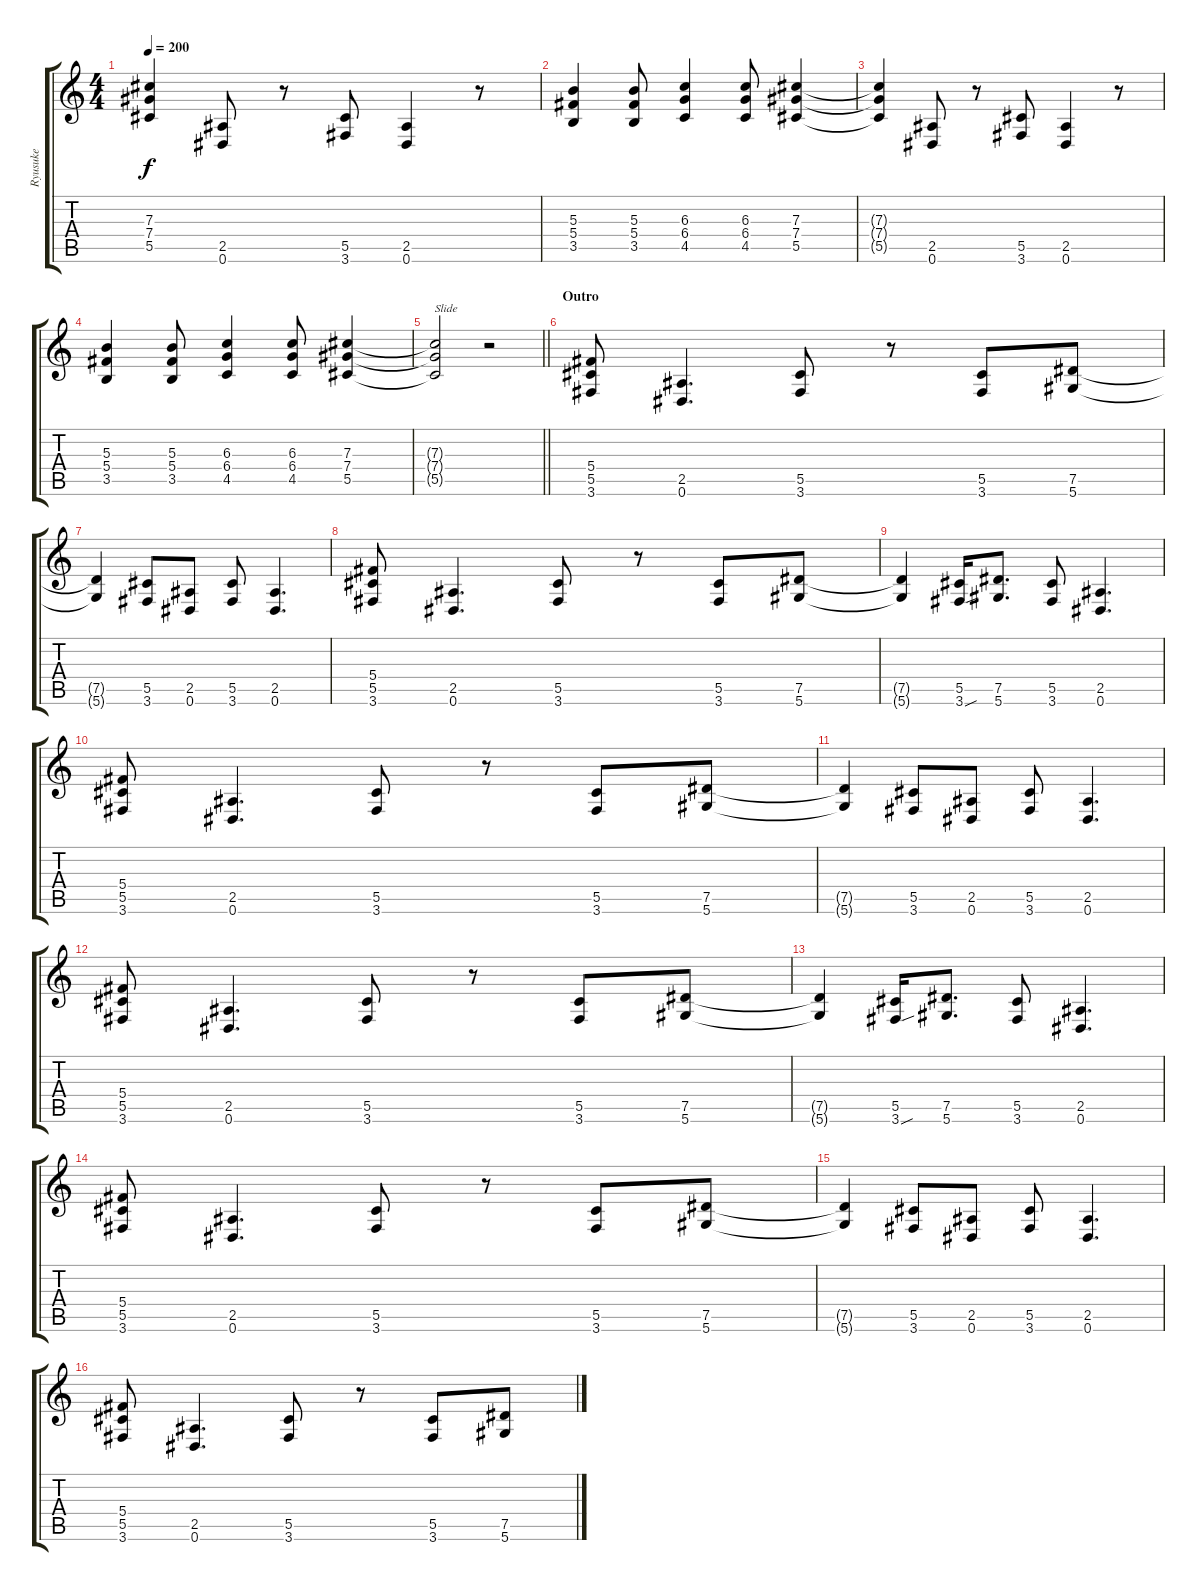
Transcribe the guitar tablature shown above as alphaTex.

\track ("Ryusuke" "Ryusuke") {instrument distortionguitar}
\staff {score tabs}
\tuning (Eb4 Bb3 Gb3 Db3 Ab2 Eb2) {hide}
\ts (4 4)
\tempo 200
\clef g2
\ks c
(7.3{t} 7.4{t} 5.5{t}).4{dy f} (2.5 0.6).8 r.8 (5.5 3.6).8 (2.5 0.6).4 r.8 |
(5.3 5.4 3.5).4 (5.3 5.4 3.5).8 (6.3 6.4 4.5).4 (6.3 6.4 4.5).8 (7.3 7.4 5.5).4 |
(7.3{t} 7.4{t} 5.5{t}).4 (2.5 0.6).8 r.8 (5.5 3.6).8 (2.5 0.6).4 r.8 |
(5.3 5.4 3.5).4 (5.3 5.4 3.5).8 (6.3 6.4 4.5).4 (6.3 6.4 4.5).8 (7.3 7.4 5.5).4 |
\barLineRight lightlight
(7.3{t} 7.4{t} 5.5{t}).2{txt "Slide"} r.2 |
\section ("" "Outro")
(5.4 5.5 3.6).8 (2.5 0.6).4{d} (5.5 3.6).8 r.8 (5.5 3.6).8 (7.5 5.6).8 |
(7.5{t} 5.6{t}).4 (5.5 3.6).8 (2.5 0.6).8 (5.5 3.6).8 (2.5 0.6).4{d} |
(5.4 5.5 3.6).8 (2.5 0.6).4{d} (5.5 3.6).8 r.8 (5.5 3.6).8 (7.5 5.6).8 |
(7.5{t} 5.6{t}).4 (5.5 3.6{sou}).16 (7.5 5.6).8{d} (5.5 3.6).8 (2.5 0.6).4{d} |
(5.4 5.5 3.6).8 (2.5 0.6).4{d} (5.5 3.6).8 r.8 (5.5 3.6).8 (7.5 5.6).8 |
(7.5{t} 5.6{t}).4 (5.5 3.6).8 (2.5 0.6).8 (5.5 3.6).8 (2.5 0.6).4{d} |
(5.4 5.5 3.6).8 (2.5 0.6).4{d} (5.5 3.6).8 r.8 (5.5 3.6).8 (7.5 5.6).8 |
(7.5{t} 5.6{t}).4 (5.5 3.6{sou}).16 (7.5 5.6).8{d} (5.5 3.6).8 (2.5 0.6).4{d} |
(5.4 5.5 3.6).8 (2.5 0.6).4{d} (5.5 3.6).8 r.8 (5.5 3.6).8 (7.5 5.6).8 |
(7.5{t} 5.6{t}).4 (5.5 3.6).8 (2.5 0.6).8 (5.5 3.6).8 (2.5 0.6).4{d} |
(5.4 5.5 3.6).8 (2.5 0.6).4{d} (5.5 3.6).8 r.8 (5.5 3.6).8 (7.5 5.6).8
